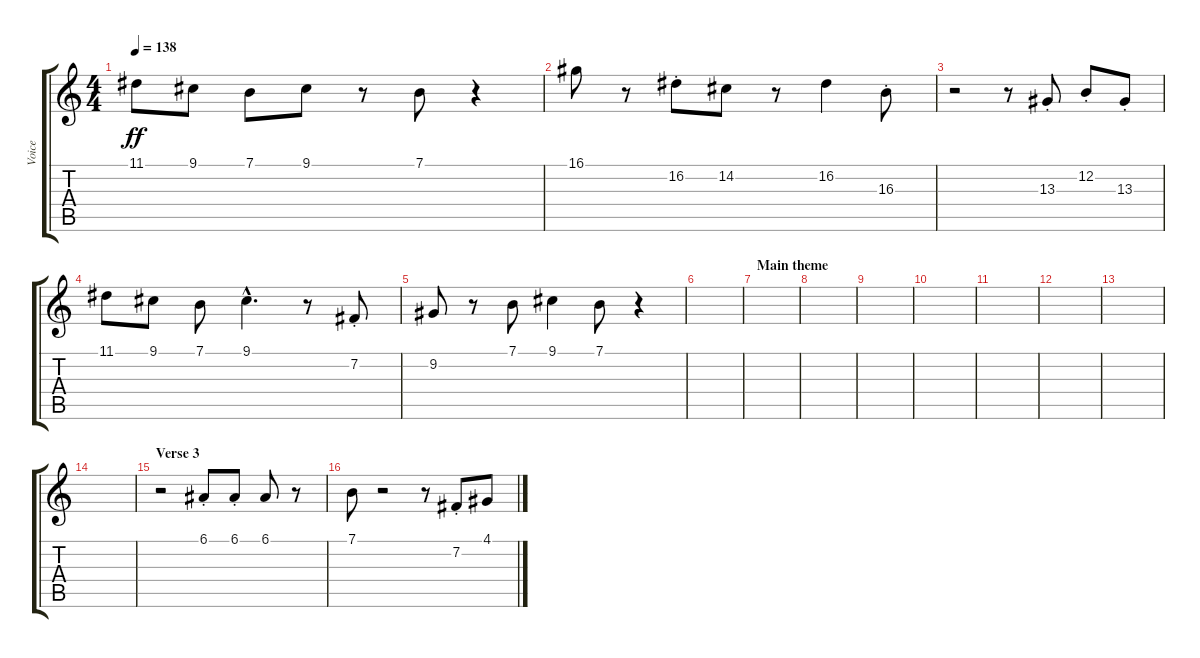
\track ("Voice" "Voice") {instrument pad4choir}
\staff {score tabs}
\tuning (E4 B3 G3 D3 A2 E2) {hide}
\ts (4 4)
\tempo 138
\clef g2
\ks c
11.1.8{dy ff} 9.1.8 7.1.8 9.1.8 r.8 7.1.8 r.4 |
16.1.8 r.8 16.2{st}.8 14.2.8 r.8 16.2.4 16.3{st}.8 |
r.2 r.8 13.3{st}.8 12.2{st}.8 13.3{st}.8 |
11.1.8 9.1.8 7.1.8 9.1{hac}.4{d} r.8 7.2{st}.8 |
9.2.8 r.8 7.1.8 9.1.4 7.1.8 r.4 |
|
\section ("" "Main theme")
|
|
|
|
|
|
|
|
\section ("" "Verse 3")
r.2 6.1{st}.8 6.1{st}.8 6.1.8 r.8 |
7.1.8 r.2 r.8 7.2{st}.8 4.1.8
